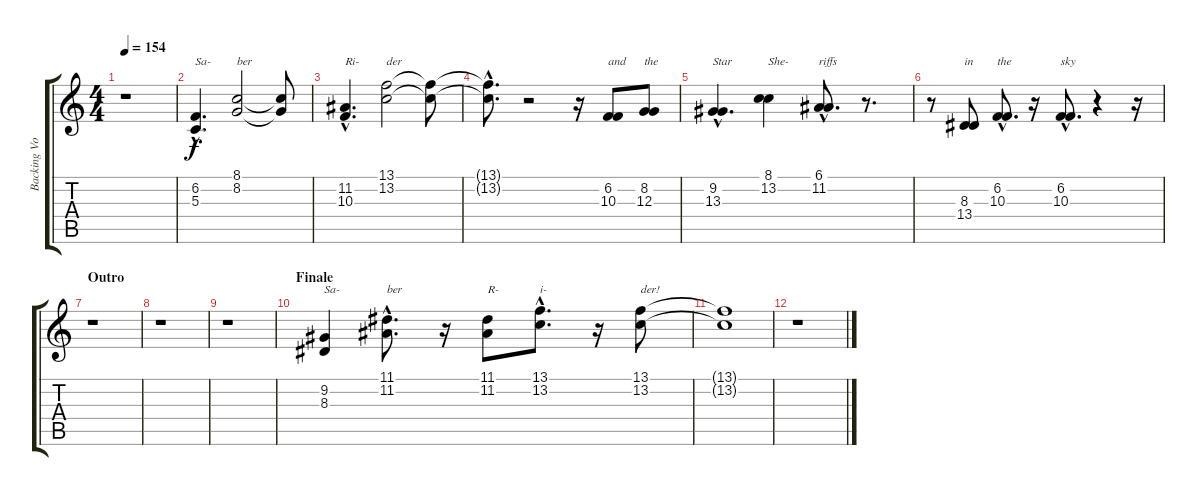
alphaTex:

\track ("Backing Vocals" "Backing Vo") {instrument choiraahs}
\staff {score tabs}
\tuning (E4 B3 G3 D3 A2 E2) {hide}
\ts (4 4)
\tempo 154
\clef g2
\ks c
r.1{dy f} |
(6.2{hac} 5.3{hac}).4{d txt "Sa-"} (8.1 8.2).2{txt "ber"} (8.1{t} 8.2{t}).8 |
(11.2{hac} 10.3{hac}).4{d txt "Ri-"} (13.1 13.2).2{txt "der"} (13.1{t} 13.2{t}).8 |
(13.1{hac t} 13.2{hac t}).8{d} r.2 r.16 (6.2 10.3).8{txt "and"} (8.2 12.3).8{txt "the"} |
(9.2{hac} 13.3{hac}).4{d txt "Star"} (8.1 13.2).4{txt "She-"} (6.1{hac} 11.2{hac}).8{d txt "riffs"} r.8{d} |
r.8 (8.3 13.4).8{txt "in"} (6.2{hac} 10.3{hac}).8{d txt "the"} r.16 (6.2{hac} 10.3{hac}).8{d txt "sky"} r.4 r.16 |
\section ("" "Outro")
r.1 |
r.1 |
r.1 |
\section ("" "Finale")
(9.2 8.3).4{txt "Sa-"} (11.1{hac} 11.2{hac}).8{d txt "ber"} r.16 (11.1 11.2).8{txt "R-"} (13.1{hac} 13.2{hac}).8{d txt "i-"} r.16 (13.1 13.2).8{txt "der!"} |
(13.1{t} 13.2{t}).1 |
r.1
